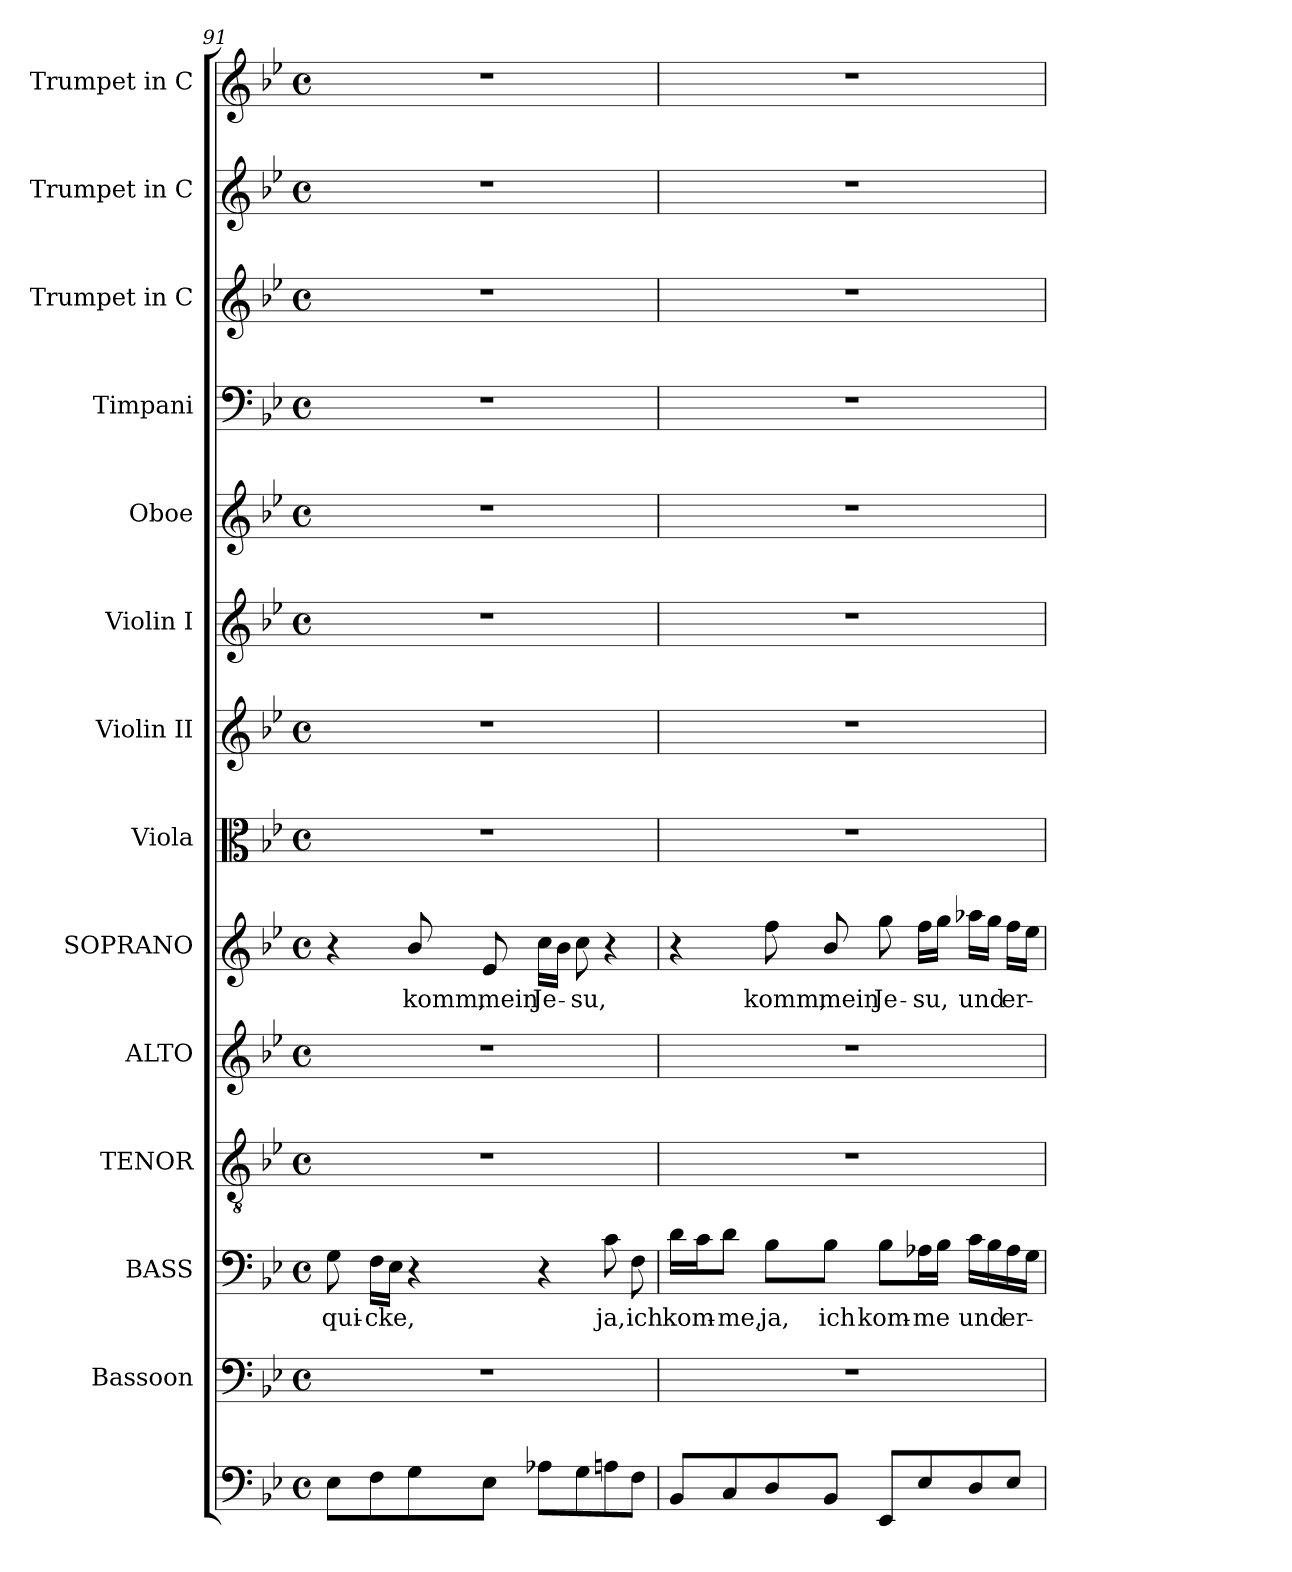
**kern	**kern	**kern	**text	**kern	**kern	**kern	**text	**kern	**kern	**kern	**kern	**kern	**kern	**kern	**kern
*part14	*part13	*part12	*part12	*part11	*part10	*part9	*part9	*part8	*part7	*part6	*part5	*part4	*part3	*part2	*part1
*staff14	*staff13	*staff12	*staff12	*staff11	*staff10	*staff9	*staff9	*staff8	*staff7	*staff6	*staff5	*staff4	*staff3	*staff2	*staff1
*	*I"Bassoon	*I"BASS	*	*I"TENOR	*I"ALTO	*I"SOPRANO	*	*I"Viola	*I"Violin II	*I"Violin I	*I"Oboe	*I"Timpani	*I"Trumpet in C	*I"Trumpet in C	*I"Trumpet in C
*	*	*	*	*	*I'Alto	*I'Soprano	*	*I'Viola	*I'Violin II	*I'Violin I	*I'Oboe	*I'Timp.	*	*	*
*clefF4	*clefF4	*clefF4	*	*clefGv2	*clefG2	*clefG2	*	*clefC3	*clefG2	*clefG2	*clefG2	*clefF4	*clefG2	*clefG2	*clefG2
*	*	*	*	*ITrd7c12	*	*	*	*	*	*	*	*	*	*	*
*k[b-e-]	*k[b-e-]	*k[b-e-]	*	*k[b-e-]	*k[b-e-]	*k[b-e-]	*	*k[b-e-]	*k[b-e-]	*k[b-e-]	*k[b-e-]	*k[b-e-]	*k[b-e-]	*k[b-e-]	*k[b-e-]
*B-:	*B-:	*B-:	*	*B-:	*B-:	*B-:	*	*B-:	*B-:	*B-:	*B-:	*B-:	*B-:	*B-:	*B-:
*M4/4	*M4/4	*M4/4	*	*M4/4	*M4/4	*M4/4	*	*M4/4	*M4/4	*M4/4	*M4/4	*M4/4	*M4/4	*M4/4	*M4/4
*met(c)	*met(c)	*met(c)	*	*met(c)	*met(c)	*met(c)	*	*met(c)	*met(c)	*met(c)	*met(c)	*met(c)	*met(c)	*met(c)	*met(c)
=91	=91	=91	=91	=91	=91	=91	=91	=91	=91	=91	=91	=91	=91	=91	=91
!	!	!	!LO:LY:b:color=#000000	!	!	!	!	!	!	!	!	!	!	!	!
8E-i\L	1r	8Gi\	-qui-	1r	1r	4r	.	1r	1r	1r	1r	1r	1r	1r	1r
!	!	!	!LO:LY:b:color=#000000	!	!	!	!	!	!	!	!	!	!	!	!
8Fi\	.	16Fi\LL	-cke,	.	.	.	.	.	.	.	.	.	.	.	.
.	.	16E-i\JJ	.	.	.	.	.	.	.	.	.	.	.	.	.
!	!	!	!	!	!	!	!LO:LY:b:color=#000000	!	!	!	!	!	!	!	!
8Gi\	.	4r	.	.	.	8b-i/	komm,	.	.	.	.	.	.	.	.
!	!	!	!	!	!	!	!LO:LY:b:color=#000000	!	!	!	!	!	!	!	!
8E-i\J	.	.	.	.	.	8e-i/	mein	.	.	.	.	.	.	.	.
!	!	!	!	!	!	!	!LO:LY:b:color=#000000	!	!	!	!	!	!	!	!
8A-Xi\L	.	4r	.	.	.	16cci\LL	Je-	.	.	.	.	.	.	.	.
.	.	.	.	.	.	16b-i\JJ	.	.	.	.	.	.	.	.	.
!	!	!	!	!	!	!	!LO:LY:b:color=#000000	!	!	!	!	!	!	!	!
8Gi\	.	.	.	.	.	8cci\	-su,	.	.	.	.	.	.	.	.
!	!	!	!LO:LY:b:color=#000000	!	!	!	!	!	!	!	!	!	!	!	!
8Ani\	.	8ci\	ja,	.	.	4r	.	.	.	.	.	.	.	.	.
!	!	!	!LO:LY:b:color=#000000	!	!	!	!	!	!	!	!	!	!	!	!
8Fi\J	.	8Fi\	ich	.	.	.	.	.	.	.	.	.	.	.	.
=92	=92	=92	=92	=92	=92	=92	=92	=92	=92	=92	=92	=92	=92	=92	=92
!	!	!	!LO:LY:b:color=#000000	!	!	!	!	!	!	!	!	!	!	!	!
8BB-i/L	1r	16di\LL	kom-	1r	1r	4r	.	1r	1r	1r	1r	1r	1r	1r	1r
.	.	16ci\J	.	.	.	.	.	.	.	.	.	.	.	.	.
!	!	!	!LO:LY:b:color=#000000	!	!	!	!	!	!	!	!	!	!	!	!
8Ci/	.	8di\J	-me,	.	.	.	.	.	.	.	.	.	.	.	.
!	!	!	!LO:LY:b:color=#000000	!	!	!	!	!	!	!	!	!	!	!	!
!	!	!	!	!	!	!	!LO:LY:b:color=#000000	!	!	!	!	!	!	!	!
8Di/	.	8B-i\L	ja,	.	.	8ffi\	komm,	.	.	.	.	.	.	.	.
!	!	!	!LO:LY:b:color=#000000	!	!	!	!	!	!	!	!	!	!	!	!
!	!	!	!	!	!	!	!LO:LY:b:color=#000000	!	!	!	!	!	!	!	!
8BB-i/J	.	8B-i\J	ich	.	.	8b-i/	mein	.	.	.	.	.	.	.	.
!	!	!	!LO:LY:b:color=#000000	!	!	!	!	!	!	!	!	!	!	!	!
!	!	!	!	!	!	!	!LO:LY:b:color=#000000	!	!	!	!	!	!	!	!
8EE-i/L	.	8B-i\L	kom-	.	.	8ggi\	Je-	.	.	.	.	.	.	.	.
!	!	!	!LO:LY:b:color=#000000	!	!	!	!	!	!	!	!	!	!	!	!
!	!	!	!	!	!	!	!LO:LY:b:color=#000000	!	!	!	!	!	!	!	!
8E-i/	.	16A-Xi\L	-me	.	.	16ffi\LL	-su,	.	.	.	.	.	.	.	.
.	.	16B-i\JJ	.	.	.	16ggi\JJ	.	.	.	.	.	.	.	.	.
!	!	!	!LO:LY:b:color=#000000	!	!	!	!	!	!	!	!	!	!	!	!
!	!	!	!	!	!	!	!LO:LY:b:color=#000000	!	!	!	!	!	!	!	!
8Di/	.	16ci\LL	und	.	.	16aa-Xi\LL	und	.	.	.	.	.	.	.	.
.	.	16B-i\	.	.	.	16ggi\JJ	.	.	.	.	.	.	.	.	.
!	!	!	!LO:LY:b:color=#000000	!	!	!	!	!	!	!	!	!	!	!	!
!	!	!	!	!	!	!	!LO:LY:b:color=#000000	!	!	!	!	!	!	!	!
8E-i/J	.	16A-i\	er-	.	.	16ffi\LL	er-	.	.	.	.	.	.	.	.
.	.	16Gi\JJ	.	.	.	16ee-i\JJ	.	.	.	.	.	.	.	.	.
=	=	=	=	=	=	=	=	=	=	=	=	=	=	=	=
*-	*-	*-	*-	*-	*-	*-	*-	*-	*-	*-	*-	*-	*-	*-	*-
